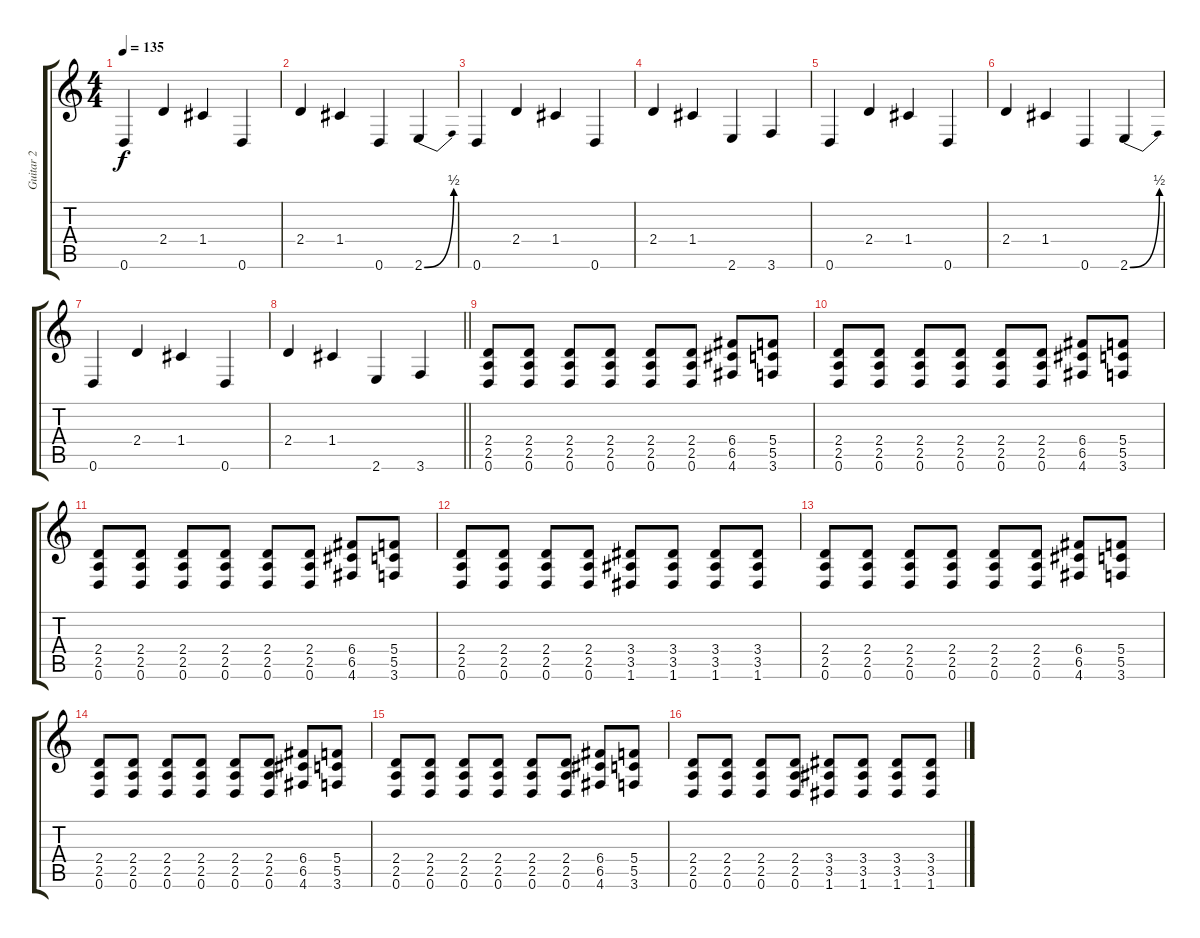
\track ("Guitar 2" "Guitar 2") {instrument overdrivenguitar}
\staff {score tabs}
\tuning (D4 A3 F3 C3 G2 D2) {hide}
\ts (4 4)
\tempo 135
\clef g2
\ks c
0.6.4{dy f} 2.4.4 1.4.4 0.6.4 |
2.4.4 1.4.4 0.6.4 2.6{be (bend 0 0 60 2)}.4 |
0.6.4 2.4.4 1.4.4 0.6.4 |
2.4.4 1.4.4 2.6.4 3.6.4 |
0.6.4 2.4.4 1.4.4 0.6.4 |
2.4.4 1.4.4 0.6.4 2.6{be (bend 0 0 60 2)}.4 |
0.6.4 2.4.4 1.4.4 0.6.4 |
\barLineRight lightlight
2.4.4 1.4.4 2.6.4 3.6.4 |
(2.4 2.5 0.6).8 (2.4 2.5 0.6).8 (2.4 2.5 0.6).8 (2.4 2.5 0.6).8 (2.4 2.5 0.6).8 (2.4 2.5 0.6).8 (6.4 6.5 4.6).8 (5.4 5.5 3.6).8 |
(2.4 2.5 0.6).8 (2.4 2.5 0.6).8 (2.4 2.5 0.6).8 (2.4 2.5 0.6).8 (2.4 2.5 0.6).8 (2.4 2.5 0.6).8 (6.4 6.5 4.6).8 (5.4 5.5 3.6).8 |
(2.4 2.5 0.6).8 (2.4 2.5 0.6).8 (2.4 2.5 0.6).8 (2.4 2.5 0.6).8 (2.4 2.5 0.6).8 (2.4 2.5 0.6).8 (6.4 6.5 4.6).8 (5.4 5.5 3.6).8 |
(2.4 2.5 0.6).8 (2.4 2.5 0.6).8 (2.4 2.5 0.6).8 (2.4 2.5 0.6).8 (3.4 3.5 1.6).8 (3.4 3.5 1.6).8 (3.4 3.5 1.6).8 (3.4 3.5 1.6).8 |
(2.4 2.5 0.6).8 (2.4 2.5 0.6).8 (2.4 2.5 0.6).8 (2.4 2.5 0.6).8 (2.4 2.5 0.6).8 (2.4 2.5 0.6).8 (6.4 6.5 4.6).8 (5.4 5.5 3.6).8 |
(2.4 2.5 0.6).8 (2.4 2.5 0.6).8 (2.4 2.5 0.6).8 (2.4 2.5 0.6).8 (2.4 2.5 0.6).8 (2.4 2.5 0.6).8 (6.4 6.5 4.6).8 (5.4 5.5 3.6).8 |
(2.4 2.5 0.6).8 (2.4 2.5 0.6).8 (2.4 2.5 0.6).8 (2.4 2.5 0.6).8 (2.4 2.5 0.6).8 (2.4 2.5 0.6).8 (6.4 6.5 4.6).8 (5.4 5.5 3.6).8 |
(2.4 2.5 0.6).8 (2.4 2.5 0.6).8 (2.4 2.5 0.6).8 (2.4 2.5 0.6).8 (3.4 3.5 1.6).8 (3.4 3.5 1.6).8 (3.4 3.5 1.6).8 (3.4 3.5 1.6).8
